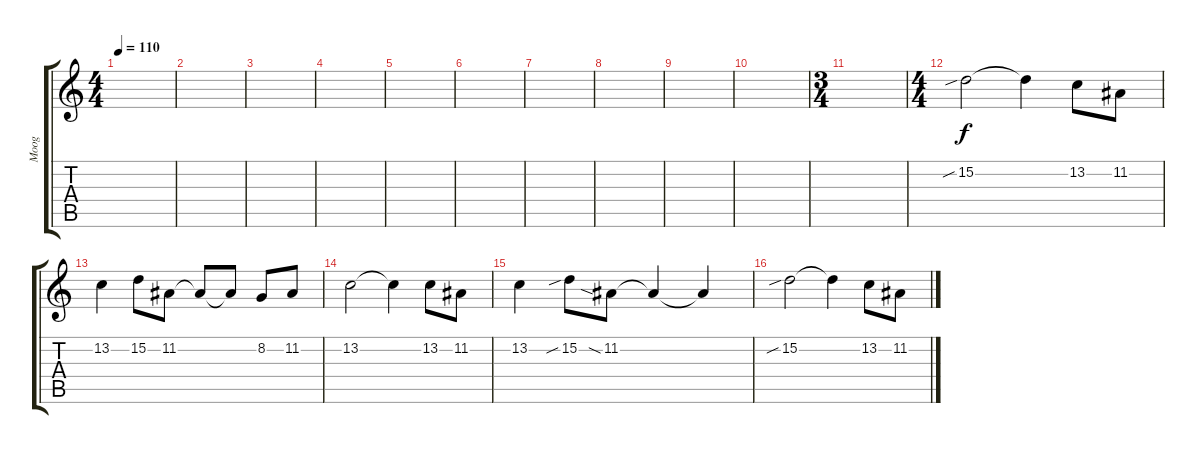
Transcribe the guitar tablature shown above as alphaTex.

\track ("Moog" "Moog") {instrument fx8scifi}
\staff {score tabs}
\tuning (E4 B3 G3 D3 A2 E2) {hide}
\ts (4 4)
\tempo 110
\clef g2
\ks c
|
|
|
|
|
|
|
|
|
|
\ts (3 4)
|
\ts (4 4)
15.2{sib}.2 15.2{t}.4 13.2.8 11.2.8 |
13.2.4 15.2.8 11.2.8 11.2{t}.8 11.2{t}.8 8.2.8 11.2.8 |
13.2.2 13.2{t}.4 13.2.8 11.2.8 |
13.2.4 15.2{sib}.8 11.2{sia}.8 11.2{t}.4 11.2{t}.4 |
15.2{sib}.2 15.2{t}.4 13.2.8 11.2.8
